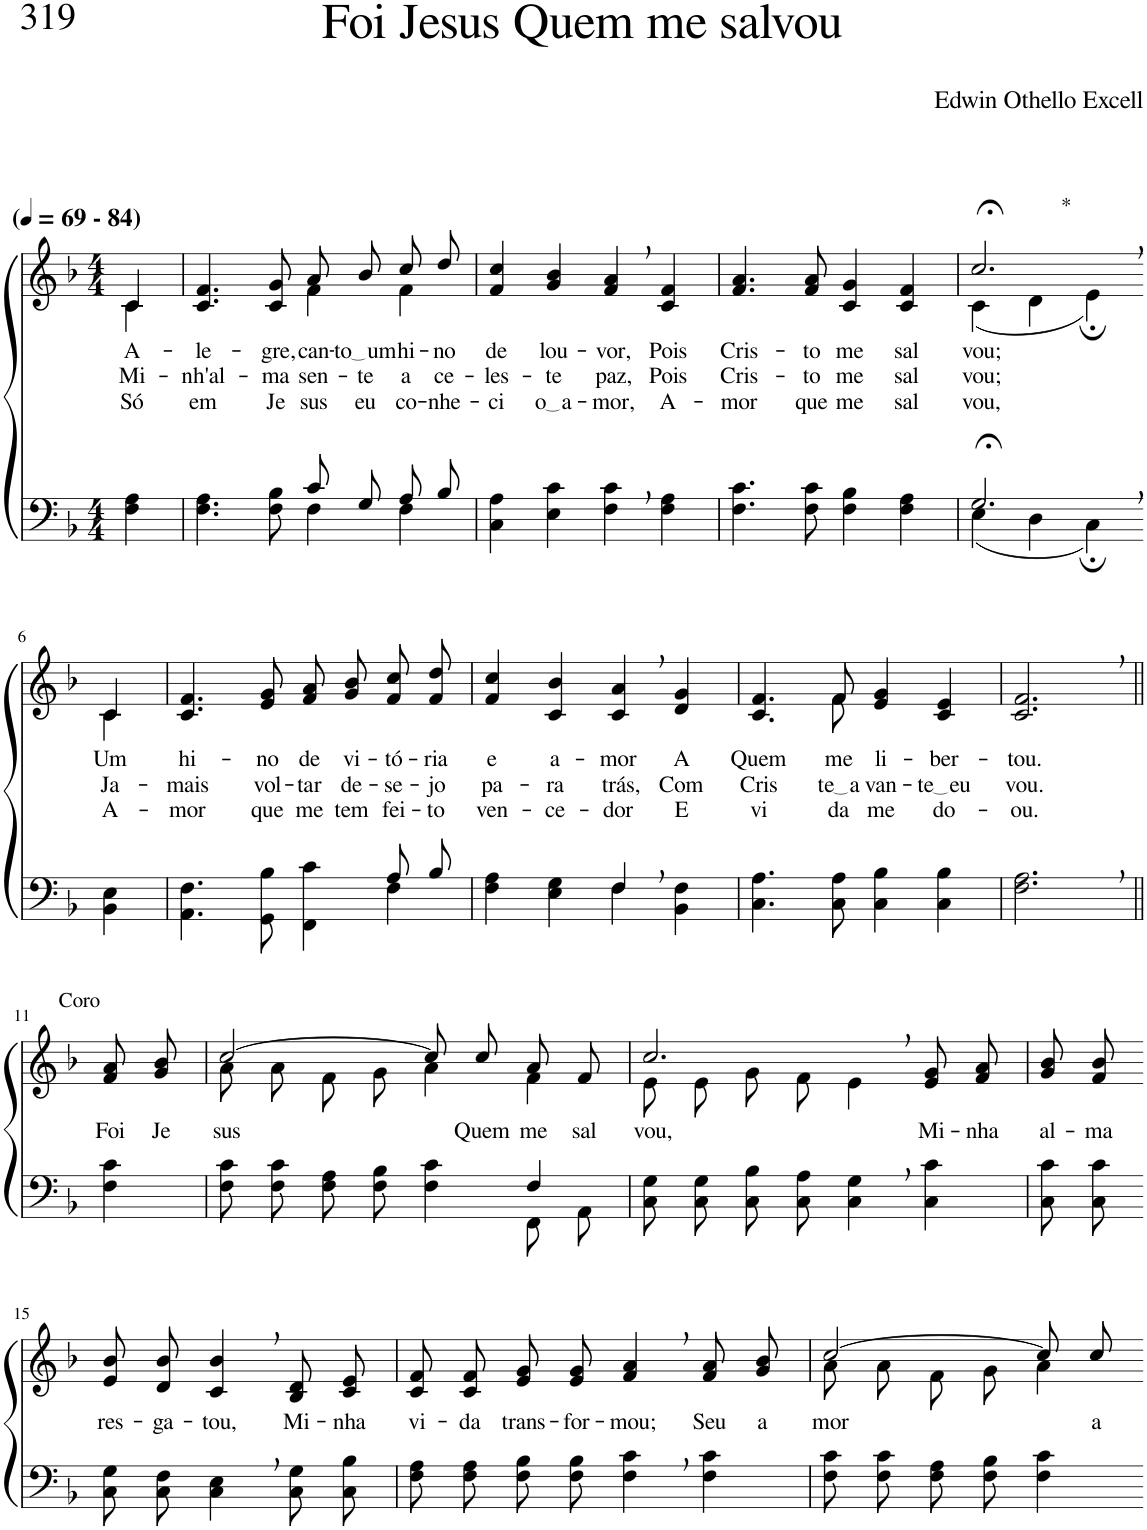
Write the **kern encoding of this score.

**kern	**kern	**text	**text	**text
*part2	*part1	*part1	*part1	*part1
*staff2	*staff1	*staff1	*staff1	*staff1
*I"Parte III e IV	*I"Parte I e II	*	*	*
*clefF4	*clefG2	*	*	*
*Trd-1c-2	*Trd-1c-2	*	*	*
*k[b-]	*k[b-]	*	*	*
*M4/4	*M4/4	*	*	*
*MM69	*MM69	*	*	*
=1	=1	=1	=1	=1
!	!LO:TX:a:B:t=(	!	!	!
!	!LO:TX:a:B:t=- 84)	!	!	!
!	!	!LO:LY:b	!LO:LY:b	!LO:LY:b
*	*^	*	*	*
4F\ 4A\	4c\	4c/	A-	Mi-	Só
=2	=2	=2	=2	=2	=2
*^	*	*	*	*	*
!	!	!	!	!LO:LY:b	!LO:LY:b	!LO:LY:b
2ryy	4.F\ 4.A\	4.c/ 4.f/	2ryy	-le-	-nh'al-	em
!	!	!	!	!LO:LY:b	!LO:LY:b	!LO:LY:b
.	8F\ 8B-\	8c/ 8g/	.	-gre,	-ma	Je-
!	!	!	!	!LO:LY:b	!LO:LY:b	!LO:LY:b
8c/L	4F\	8a/L	4f\	can-	sen-	-sus
!	!	!	!	!LO:LY:b	!LO:LY:b	!LO:LY:b
8G/J	.	8b-/J	.	to um	-te	eu
!	!	!	!	!LO:LY:b	!LO:LY:b	!LO:LY:b
8A/L	4F\	8cc/L	4f\	hi-	a	co-
!	!	!	!	!LO:LY:b	!LO:LY:b	!LO:LY:b
8B-/J	.	8dd/J	.	-no	ce-	-nhe-
*v	*v	*	*	*	*	*
*	*v	*v	*	*	*
=3	=3	=3	=3	=3
!	!	!LO:LY:b	!LO:LY:b	!LO:LY:b
4C\ 4A\	4f/ 4cc/	de	-les-	-ci
!	!	!LO:LY:b	!LO:LY:b	!LO:LY:b
4E\ 4c\	4g/ 4b-/	lou-	-te	o a
!	!	!LO:LY:b	!LO:LY:b	!LO:LY:b
4F\, 4c\,	4f/, 4a/,	-vor,	paz,	-mor,
!	!	!LO:LY:b	!LO:LY:b	!LO:LY:b
4F\ 4A\	4c/ 4f/	Pois	Pois	A-
=4	=4	=4	=4	=4
!	!	!LO:LY:b	!LO:LY:b	!LO:LY:b
4.F\ 4.c\	4.f/ 4.a/	Cris-	Cris-	-mor
!	!	!LO:LY:b	!LO:LY:b	!LO:LY:b
8F\ 8c\	8f/ 8a/	-to	-to	que
!	!	!LO:LY:b	!LO:LY:b	!LO:LY:b
4F\ 4B-\	4c/ 4g/	me	me	me
!	!	!LO:LY:b	!LO:LY:b	!LO:LY:b
4F\ 4A\	4c/ 4f/	sal-	sal-	sal-
=5	=5	=5	=5	=5
*^	*^	*	*	*
!	!	!LO:TX:a:t=*	!	!	!	!
!	!	!	!	!LO:LY:b	!LO:LY:b	!LO:LY:b
2.G;<,/	(4E\	2.cc;<,/	(4c\	-vou;	-vou;	-vou,
.	4D\	.	4d\	.	.	.
.	4C;\)	.	4e;\)	.	.	.
!!LO:LB:g=z	!!
=6-	=6-	=6-	=6-	=6-	=6-	=6-
!	!	!	!	!LO:LY:b	!LO:LY:b	!LO:LY:b
*v	*v	*	*	*	*	*
4BB-\ 4E\	4c\	4c/	Um	Ja-	A-
=7	=7	=7	=7	=7	=7
*^	*	*	*	*	*
!	!	!	!	!LO:LY:b	!LO:LY:b	!LO:LY:b
*	*	*v	*v	*	*	*
4.AA\ 4.F\	2.ryy	4.c/ 4.f/	hi-	-mais	-mor
!	!	!	!LO:LY:b	!LO:LY:b	!LO:LY:b
8GG\ 8B-\	.	8e/ 8g/	-no	vol-	que
!	!	!	!LO:LY:b	!LO:LY:b	!LO:LY:b
4FF\ 4c\	.	8f/ 8a/L	de	-tar	me
!	!	!	!LO:LY:b	!LO:LY:b	!LO:LY:b
.	.	8g/ 8b-/J	vi-	de-	tem
!	!	!	!LO:LY:b	!LO:LY:b	!LO:LY:b
8A/L	4F\	8f/ 8cc/L	-tó-	-se-	fei-
!	!	!	!LO:LY:b	!LO:LY:b	!LO:LY:b
8B-/J	.	8f/ 8dd/J	-ria	-jo	-to
=8	=8	=8	=8	=8	=8
!	!	!	!LO:LY:b	!LO:LY:b	!LO:LY:b
2ryy	4F\ 4A\	4f/ 4cc/	e	pa-	ven-
!	!	!	!LO:LY:b	!LO:LY:b	!LO:LY:b
.	4E\ 4G\	4c/ 4b-/	a-	-ra	-ce-
!	!	!	!LO:LY:b	!LO:LY:b	!LO:LY:b
4F,/	4F\	4c/, 4a/,	-mor	trás,	-dor
!	!	!	!LO:LY:b	!LO:LY:b	!LO:LY:b
4ryy	4BB-\ 4F\	4d/ 4g/	A	Com	E
=9	=9	=9	=9	=9	=9
*	*	*^	*	*	*
!	!	!	!	!LO:LY:b	!LO:LY:b	!LO:LY:b
*v	*v	*	*	*	*	*
4.C\ 4.A\	4.ryy	4.c/ 4.f/	Quem	Cris-	vi-
!	!	!	!LO:LY:b	!LO:LY:b	!LO:LY:b
8C\ 8A\	8f\	8f/	me	te a	-da
!	!	!	!LO:LY:b	!LO:LY:b	!LO:LY:b
4C\ 4B-\	2ryy	4e/ 4g/	li-	-van-	me
!	!	!	!LO:LY:b	!LO:LY:b	!LO:LY:b
4C\ 4B-\	.	4c/ 4e/	-ber-	te eu	do-
=10	=10	=10	=10	=10	=10
!	!	!	!LO:LY:b	!LO:LY:b	!LO:LY:b
*	*v	*v	*	*	*
2.F\, 2.A\,	2.c/, 2.f/,	-tou.	vou.	-ou.
!!LO:LB:g=z
=11||	=11||	=11||	=11||	=11||
!	!LO:TX:a:t=Coro	!	!	!
!	!	!LO:LY:b	!	!
4F\ 4c\	8f/ 8a/L	Foi	.	.
!	!	!LO:LY:b	!	!
.	8g/ 8b-/J	Je-	.	.
=12	=12	=12	=12	=12
*^	*^	*	*	*
!	!	!	!	!LO:LY:b	!	!
8F\ 8c\L	2.ryy	[2cc/	8a\L	-sus	.	.
8F\ 8c\J	.	.	8a\J	.	.	.
8F\ 8A\L	.	.	8f\L	.	.	.
8F\ 8B-\J	.	.	8g\J	.	.	.
4F\ 4c\	.	8cc/L]	4a\	.	.	.
!	!	!	!	!LO:LY:b	!	!
.	.	8cc/J	.	Quem	.	.
!	!	!	!	!LO:LY:b	!	!
8FF\L	4F/	8a/L	4f\	me	.	.
!	!	!	!	!LO:LY:b	!	!
8AA\J	.	8f/J	.	sal-	.	.
*v	*v	*	*	*	*	*
=13	=13	=13	=13	=13	=13
!	!	!	!LO:LY:b	!	!
8C\ 8G\L	2.cc,/	8e\L	-vou,	.	.
8C\ 8G\J	.	8e\J	.	.	.
8C\ 8B-\L	.	8g\L	.	.	.
8C\ 8A\J	.	8f\J	.	.	.
4C\, 4G\,	.	4e\	.	.	.
!	!	!	!LO:LY:b	!	!
4C\ 4c\	8e/ 8g/L	4ryy	Mi-	.	.
!	!	!	!LO:LY:b	!	!
.	8f/ 8a/J	.	-nha	.	.
*	*v	*v	*	*	*
=14	=14	=14	=14	=14
!	!	!LO:LY:b	!	!
8C\ 8c\L	8g/ 8b-/L	al-	.	.
!	!	!LO:LY:b	!	!
8C\ 8c\J	8f/ 8b-/J	-ma	.	.
!!LO:LB:g=z
=15-	=15-	=15-	=15-	=15-
!	!	!LO:LY:b	!	!
8C\ 8G\L	8e/ 8b-/L	res-	.	.
!	!	!LO:LY:b	!	!
8C\ 8F\J	8d/ 8b-/J	-ga-	.	.
!	!	!LO:LY:b	!	!
4C\, 4E\,	4c/, 4b-/,	-tou,	.	.
!	!	!LO:LY:b	!	!
8C\ 8G\L	8B-/ 8d/L	Mi-	.	.
!	!	!LO:LY:b	!	!
8C\ 8B-\J	8c/ 8e/J	-nha	.	.
=16	=16	=16	=16	=16
!	!	!LO:LY:b	!	!
8F\ 8A\L	8c/ 8f/L	vi-	.	.
!	!	!LO:LY:b	!	!
8F\ 8A\J	8c/ 8f/J	-da	.	.
!	!	!LO:LY:b	!	!
8F\ 8B-\L	8e/ 8g/L	trans-	.	.
!	!	!LO:LY:b	!	!
8F\ 8B-\J	8e/ 8g/J	-for-	.	.
!	!	!LO:LY:b	!	!
4F\, 4c\,	4f/, 4a/,	-mou;	.	.
!	!	!LO:LY:b	!	!
4F\ 4c\	8f/ 8a/L	Seu	.	.
!	!	!LO:LY:b	!	!
.	8g/ 8b-/J	a-	.	.
=17	=17	=17	=17	=17
*	*^	*	*	*
!	!	!	!LO:LY:b	!	!
8F\ 8c\L	[2cc/	8a\L	-mor	.	.
8F\ 8c\J	.	8a\J	.	.	.
8F\ 8A\L	.	8f\L	.	.	.
8F\ 8B-\J	.	8g\J	.	.	.
4F\ 4c\	8cc/L]	4a\	.	.	.
!	!	!	!LO:LY:b	!	!
.	8cc/J	.	a-	.	.
*	*v	*v	*	*	*
=-	=-	=-	=-	=-
*-	*-	*-	*-	*-
